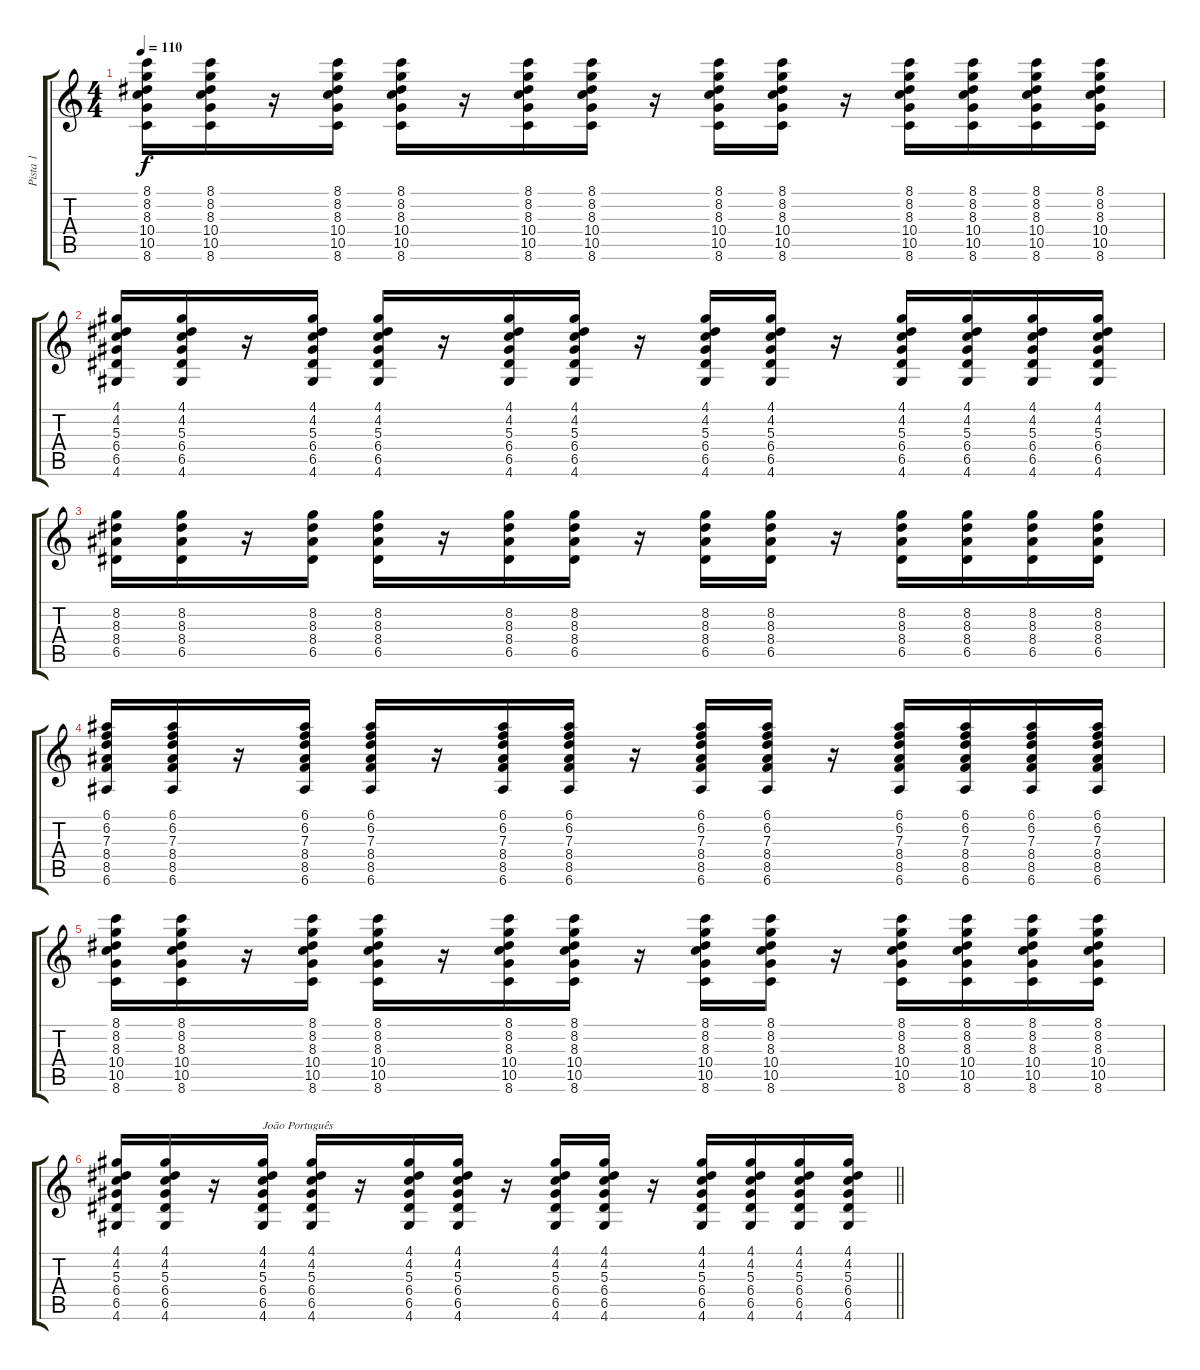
\track ("Pista 1" "Pista 1") {instrument overdrivenguitar}
\staff {score tabs}
\tuning (E4 B3 G3 D3 A2 E2) {hide}
\ts (4 4)
\tempo 110
\clef g2
\ks c
(8.1 8.2 8.3 10.4 10.5 8.6).16{dy f} (8.1 8.2 8.3 10.4 10.5 8.6).16 r.16 (8.1 8.2 8.3 10.4 10.5 8.6).16 (8.1 8.2 8.3 10.4 10.5 8.6).16 r.16 (8.1 8.2 8.3 10.4 10.5 8.6).16 (8.1 8.2 8.3 10.4 10.5 8.6).16 r.16 (8.1 8.2 8.3 10.4 10.5 8.6).16 (8.1 8.2 8.3 10.4 10.5 8.6).16 r.16 (8.1 8.2 8.3 10.4 10.5 8.6).16 (8.1 8.2 8.3 10.4 10.5 8.6).16 (8.1 8.2 8.3 10.4 10.5 8.6).16 (8.1 8.2 8.3 10.4 10.5 8.6).16 |
(4.1 4.2 5.3 6.4 6.5 4.6).16 (4.1 4.2 5.3 6.4 6.5 4.6).16 r.16 (4.1 4.2 5.3 6.4 6.5 4.6).16 (4.1 4.2 5.3 6.4 6.5 4.6).16 r.16 (4.1 4.2 5.3 6.4 6.5 4.6).16 (4.1 4.2 5.3 6.4 6.5 4.6).16 r.16 (4.1 4.2 5.3 6.4 6.5 4.6).16 (4.1 4.2 5.3 6.4 6.5 4.6).16 r.16 (4.1 4.2 5.3 6.4 6.5 4.6).16 (4.1 4.2 5.3 6.4 6.5 4.6).16 (4.1 4.2 5.3 6.4 6.5 4.6).16 (4.1 4.2 5.3 6.4 6.5 4.6).16 |
(8.2 8.3 8.4 6.5).16 (8.2 8.3 8.4 6.5).16 r.16 (8.2 8.3 8.4 6.5).16 (8.2 8.3 8.4 6.5).16 r.16 (8.2 8.3 8.4 6.5).16 (8.2 8.3 8.4 6.5).16 r.16 (8.2 8.3 8.4 6.5).16 (8.2 8.3 8.4 6.5).16 r.16 (8.2 8.3 8.4 6.5).16 (8.2 8.3 8.4 6.5).16 (8.2 8.3 8.4 6.5).16 (8.2 8.3 8.4 6.5).16 |
(6.1 6.2 7.3 8.4 8.5 6.6).16 (6.1 6.2 7.3 8.4 8.5 6.6).16 r.16 (6.1 6.2 7.3 8.4 8.5 6.6).16 (6.1 6.2 7.3 8.4 8.5 6.6).16 r.16 (6.1 6.2 7.3 8.4 8.5 6.6).16 (6.1 6.2 7.3 8.4 8.5 6.6).16 r.16 (6.1 6.2 7.3 8.4 8.5 6.6).16 (6.1 6.2 7.3 8.4 8.5 6.6).16 r.16 (6.1 6.2 7.3 8.4 8.5 6.6).16 (6.1 6.2 7.3 8.4 8.5 6.6).16 (6.1 6.2 7.3 8.4 8.5 6.6).16 (6.1 6.2 7.3 8.4 8.5 6.6).16 |
(8.1 8.2 8.3 10.4 10.5 8.6).16 (8.1 8.2 8.3 10.4 10.5 8.6).16 r.16 (8.1 8.2 8.3 10.4 10.5 8.6).16 (8.1 8.2 8.3 10.4 10.5 8.6).16 r.16 (8.1 8.2 8.3 10.4 10.5 8.6).16 (8.1 8.2 8.3 10.4 10.5 8.6).16 r.16 (8.1 8.2 8.3 10.4 10.5 8.6).16 (8.1 8.2 8.3 10.4 10.5 8.6).16 r.16 (8.1 8.2 8.3 10.4 10.5 8.6).16 (8.1 8.2 8.3 10.4 10.5 8.6).16 (8.1 8.2 8.3 10.4 10.5 8.6).16 (8.1 8.2 8.3 10.4 10.5 8.6).16 |
\barLineRight lightlight
(4.1 4.2 5.3 6.4 6.5 4.6).16 (4.1 4.2 5.3 6.4 6.5 4.6).16 r.16 (4.1 4.2 5.3 6.4 6.5 4.6).16{txt "João Português"} (4.1 4.2 5.3 6.4 6.5 4.6).16 r.16 (4.1 4.2 5.3 6.4 6.5 4.6).16 (4.1 4.2 5.3 6.4 6.5 4.6).16 r.16 (4.1 4.2 5.3 6.4 6.5 4.6).16 (4.1 4.2 5.3 6.4 6.5 4.6).16 r.16 (4.1 4.2 5.3 6.4 6.5 4.6).16 (4.1 4.2 5.3 6.4 6.5 4.6).16 (4.1 4.2 5.3 6.4 6.5 4.6).16 (4.1 4.2 5.3 6.4 6.5 4.6).16
